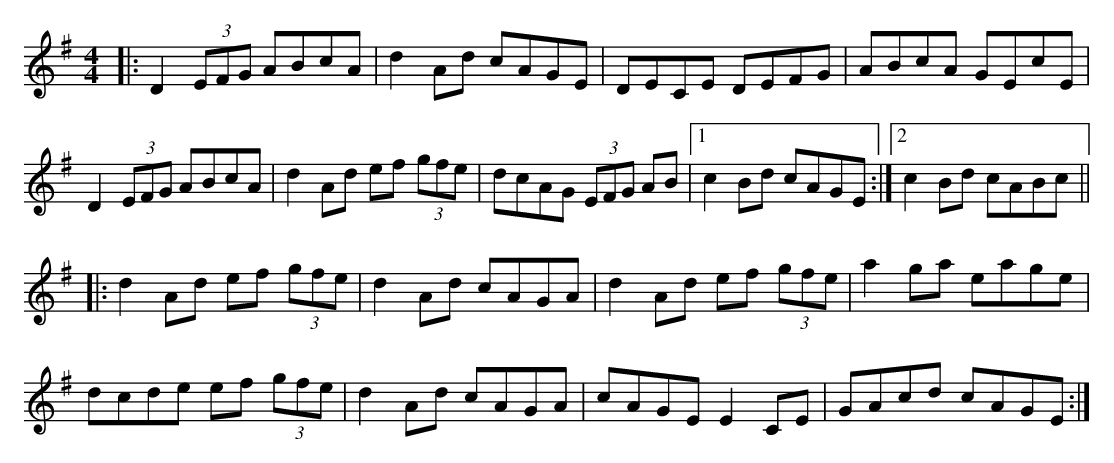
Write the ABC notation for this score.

X:1
M:4/4
K:Dmix
|:D2(3EFG ABcA|d2Ad cAGE|DECE DEFG|ABcA GEcE|
D2(3EFG ABcA|d2Ad ef (3gfe|dcAG (3EFG AB|1 c2Bd cAGE:|2 c2Bd cABc||
|:d2Ad ef (3gfe|d2Ad cAGA|d2Ad ef (3gfe|a2ga eage|
dcde ef (3gfe|d2Ad cAGA|cAGE E2CE|GAcd cAGE:|
